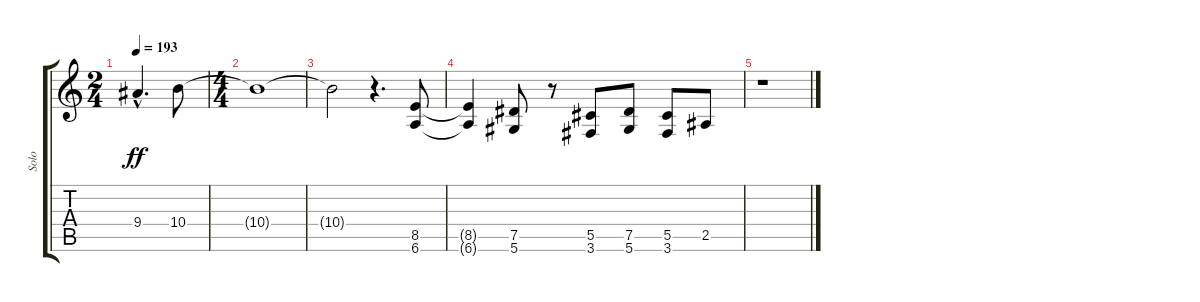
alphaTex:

\track ("Solo" "Solo") {instrument distortionguitar}
\staff {score tabs}
\tuning (Eb4 Bb3 Gb3 Db3 Ab2 Eb2) {hide}
\ts (2 4)
\tempo 193
\clef g2
\ks c
9.4{hac t}.4{d dy ff} 10.4.8 |
\ts (4 4)
10.4{t}.1 |
10.4{t}.2 r.4{d} (8.5 6.6).8 |
(8.5{t} 6.6{t}).4 (7.5 5.6).8 r.8 (5.5 3.6).8 (7.5 5.6).8 (5.5 3.6).8 2.5.8 |
r.1
